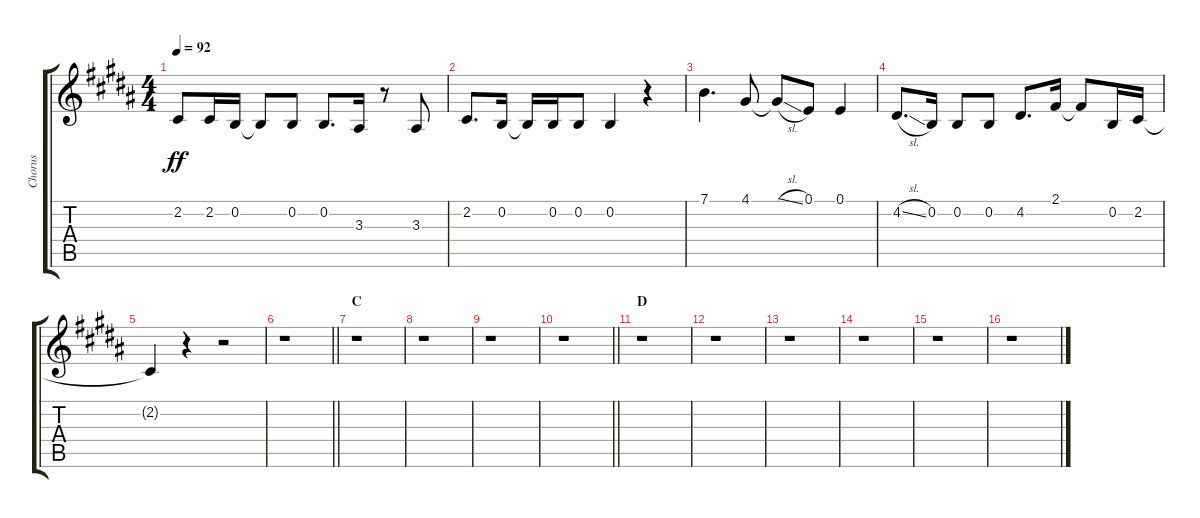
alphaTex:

\track ("Chorus" "Chorus") {instrument voiceoohs}
\staff {score tabs}
\tuning (E4 B3 G3 D3 A2 E2) {hide}
\ts (4 4)
\tempo 92
\clef g2
\ks b
2.2.8{dy ff} 2.2.16 0.2.16 0.2{t}.8 0.2.8 0.2.8{d} 3.3.16 r.8 3.3.8 |
2.2.8{d} 0.2.16 0.2{t}.16 0.2.16 0.2.8 0.2.4 r.4 |
7.1.4{d} 4.1.8 4.1{sl t}.8 0.1.8 0.1.4 |
4.2{sl}.8{d} 0.2.16 0.2.8 0.2.8 4.2.8{d} 2.1.16 2.1{t}.8 0.2.16 2.2.16 |
2.2{t}.4 r.4 r.2 |
\barLineRight lightlight
r.1 |
\section ("" "C")
r.1 |
r.1 |
r.1 |
\barLineRight lightlight
r.1 |
\section ("" "D")
r.1 |
r.1 |
r.1 |
r.1 |
r.1 |
r.1
